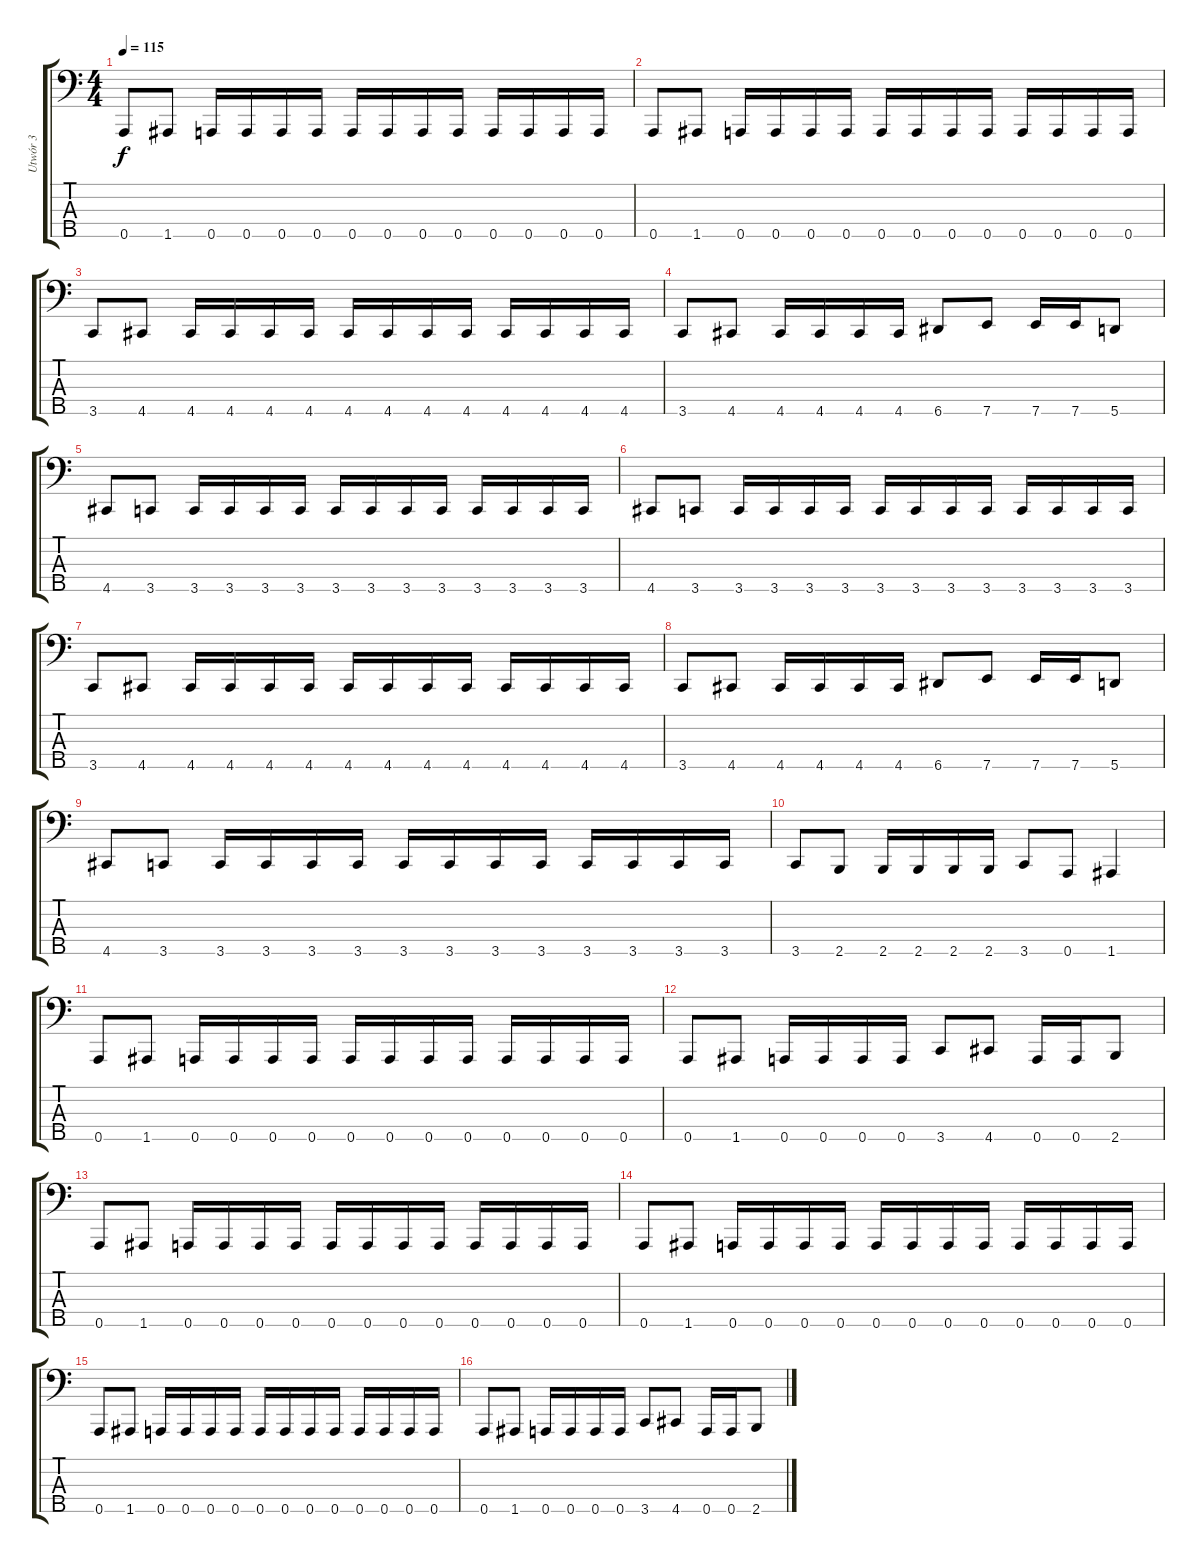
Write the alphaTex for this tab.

\track ("Utwór 3" "Utwór 3") {instrument electricbassfinger}
\staff {score tabs}
\tuning (F2 C2 G1 D1 A0) {hide}
\ts (4 4)
\tempo 115
\clef f4
\ks c
0.5.8{dy f} 1.5.8 0.5.16 0.5.16 0.5.16 0.5.16 0.5.16 0.5.16 0.5.16 0.5.16 0.5.16 0.5.16 0.5.16 0.5.16 |
0.5.8 1.5.8 0.5.16 0.5.16 0.5.16 0.5.16 0.5.16 0.5.16 0.5.16 0.5.16 0.5.16 0.5.16 0.5.16 0.5.16 |
3.5.8 4.5.8 4.5.16 4.5.16 4.5.16 4.5.16 4.5.16 4.5.16 4.5.16 4.5.16 4.5.16 4.5.16 4.5.16 4.5.16 |
3.5.8 4.5.8 4.5.16 4.5.16 4.5.16 4.5.16 6.5.8 7.5.8 7.5.16 7.5.16 5.5.8 |
4.5.8 3.5.8 3.5.16 3.5.16 3.5.16 3.5.16 3.5.16 3.5.16 3.5.16 3.5.16 3.5.16 3.5.16 3.5.16 3.5.16 |
4.5.8 3.5.8 3.5.16 3.5.16 3.5.16 3.5.16 3.5.16 3.5.16 3.5.16 3.5.16 3.5.16 3.5.16 3.5.16 3.5.16 |
3.5.8 4.5.8 4.5.16 4.5.16 4.5.16 4.5.16 4.5.16 4.5.16 4.5.16 4.5.16 4.5.16 4.5.16 4.5.16 4.5.16 |
3.5.8 4.5.8 4.5.16 4.5.16 4.5.16 4.5.16 6.5.8 7.5.8 7.5.16 7.5.16 5.5.8 |
4.5.8 3.5.8 3.5.16 3.5.16 3.5.16 3.5.16 3.5.16 3.5.16 3.5.16 3.5.16 3.5.16 3.5.16 3.5.16 3.5.16 |
3.5.8 2.5.8 2.5.16 2.5.16 2.5.16 2.5.16 3.5.8 0.5.8 1.5.4 |
0.5.8 1.5.8 0.5.16 0.5.16 0.5.16 0.5.16 0.5.16 0.5.16 0.5.16 0.5.16 0.5.16 0.5.16 0.5.16 0.5.16 |
0.5.8 1.5.8 0.5.16 0.5.16 0.5.16 0.5.16 3.5.8 4.5.8 0.5.16 0.5.16 2.5.8 |
0.5.8 1.5.8 0.5.16 0.5.16 0.5.16 0.5.16 0.5.16 0.5.16 0.5.16 0.5.16 0.5.16 0.5.16 0.5.16 0.5.16 |
0.5.8 1.5.8 0.5.16 0.5.16 0.5.16 0.5.16 0.5.16 0.5.16 0.5.16 0.5.16 0.5.16 0.5.16 0.5.16 0.5.16 |
0.5.8 1.5.8 0.5.16 0.5.16 0.5.16 0.5.16 0.5.16 0.5.16 0.5.16 0.5.16 0.5.16 0.5.16 0.5.16 0.5.16 |
0.5.8 1.5.8 0.5.16 0.5.16 0.5.16 0.5.16 3.5.8 4.5.8 0.5.16 0.5.16 2.5.8
